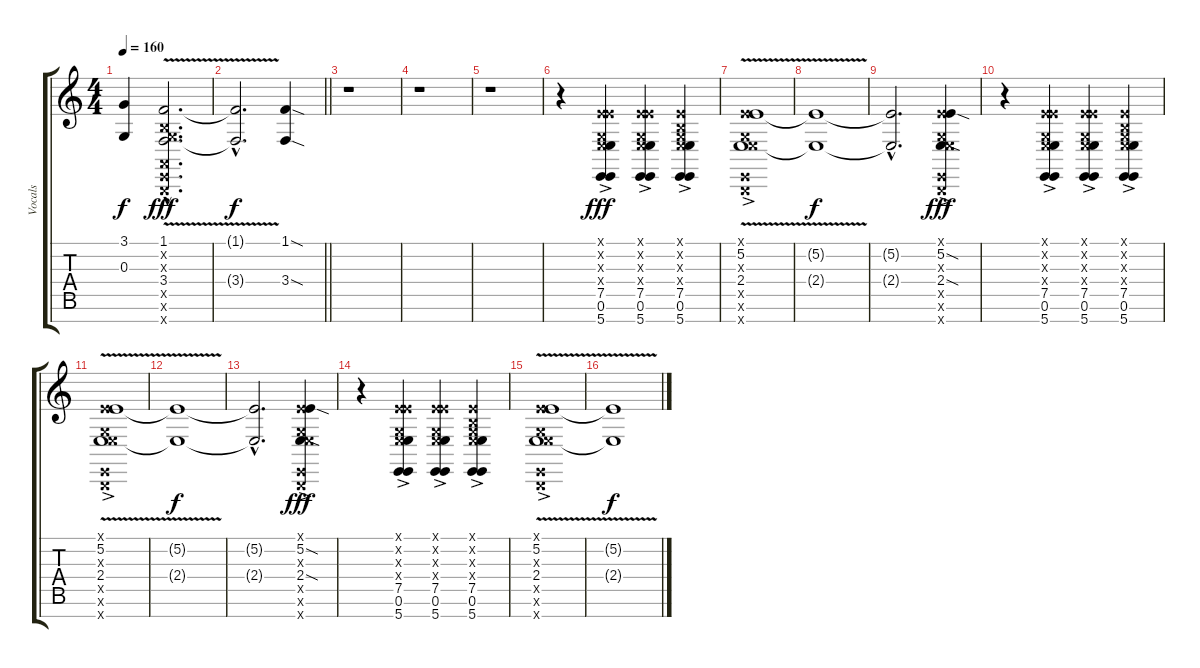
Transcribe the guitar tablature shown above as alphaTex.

\track ("Vocals" "Vocals") {instrument stringensemble1}
\staff {score tabs}
\tuning (E4 B3 G3 D3 A2 E2 B1) {hide}
\ts (4 4)
\tempo 160
\clef g2
\ks c
(3.1{t} 0.3{t}).4{dy f} (1.1{v hac} 0.2{hac x} 0.3{hac x} 3.4{v hac} 0.5{hac x} 0.6{hac x} 0.7{hac x}).2{d dy fff} |
\barLineRight lightlight
(1.1{hac t} 3.4{hac t}).2{d dy f} (1.1{sod} 3.4{sod}).4 |
r.1 |
r.1 |
r.1 |
r.4 (0.1{ac x} 5.2{ac x} 0.3{ac x} 2.4{x} 7.5{ac} 0.6{ac} 5.7{ac}).4{dy fff} (0.1{ac x} 5.2{ac x} 0.3{ac x} 2.4{x} 7.5{ac} 0.6{ac} 5.7{ac}).4 (0.1{ac x} 0.2{ac x} 0.3{ac x} 2.4{x} 7.5{ac} 0.6{ac} 5.7{ac}).4 |
(0.1{x} 5.2{v ac} 0.3{x} 2.4{v ac} 7.5{x} 0.6{x} 0.7{x}).1 |
(5.2{t} 2.4{t}).1{dy f} |
(5.2{hac t} 2.4{hac t}).2{d} (0.1{x} 5.2{sod ac} 0.3{x} 2.4{sod ac} 7.5{x} 0.6{x} 0.7{x}).4{dy fff} |
r.4 (0.1{ac x} 5.2{ac x} 0.3{ac x} 2.4{x} 7.5{ac} 0.6{ac} 5.7{ac}).4 (0.1{ac x} 5.2{ac x} 0.3{ac x} 2.4{x} 7.5{ac} 0.6{ac} 5.7{ac}).4 (0.1{ac x} 0.2{ac x} 0.3{ac x} 2.4{x} 7.5{ac} 0.6{ac} 5.7{ac}).4 |
(0.1{x} 5.2{v ac} 0.3{x} 2.4{v ac} 7.5{x} 0.6{x} 0.7{x}).1 |
(5.2{t} 2.4{t}).1{dy f} |
(5.2{hac t} 2.4{hac t}).2{d} (0.1{x} 5.2{sod ac} 0.3{x} 2.4{sod ac} 7.5{x} 0.6{x} 0.7{x}).4{dy fff} |
r.4 (0.1{ac x} 5.2{ac x} 0.3{ac x} 2.4{x} 7.5{ac} 0.6{ac} 5.7{ac}).4 (0.1{ac x} 5.2{ac x} 0.3{ac x} 2.4{x} 7.5{ac} 0.6{ac} 5.7{ac}).4 (0.1{ac x} 0.2{ac x} 0.3{ac x} 2.4{x} 7.5{ac} 0.6{ac} 5.7{ac}).4 |
(0.1{x} 5.2{v ac} 0.3{x} 2.4{v ac} 7.5{x} 0.6{x} 0.7{x}).1 |
(5.2{t} 2.4{t}).1{dy f}
